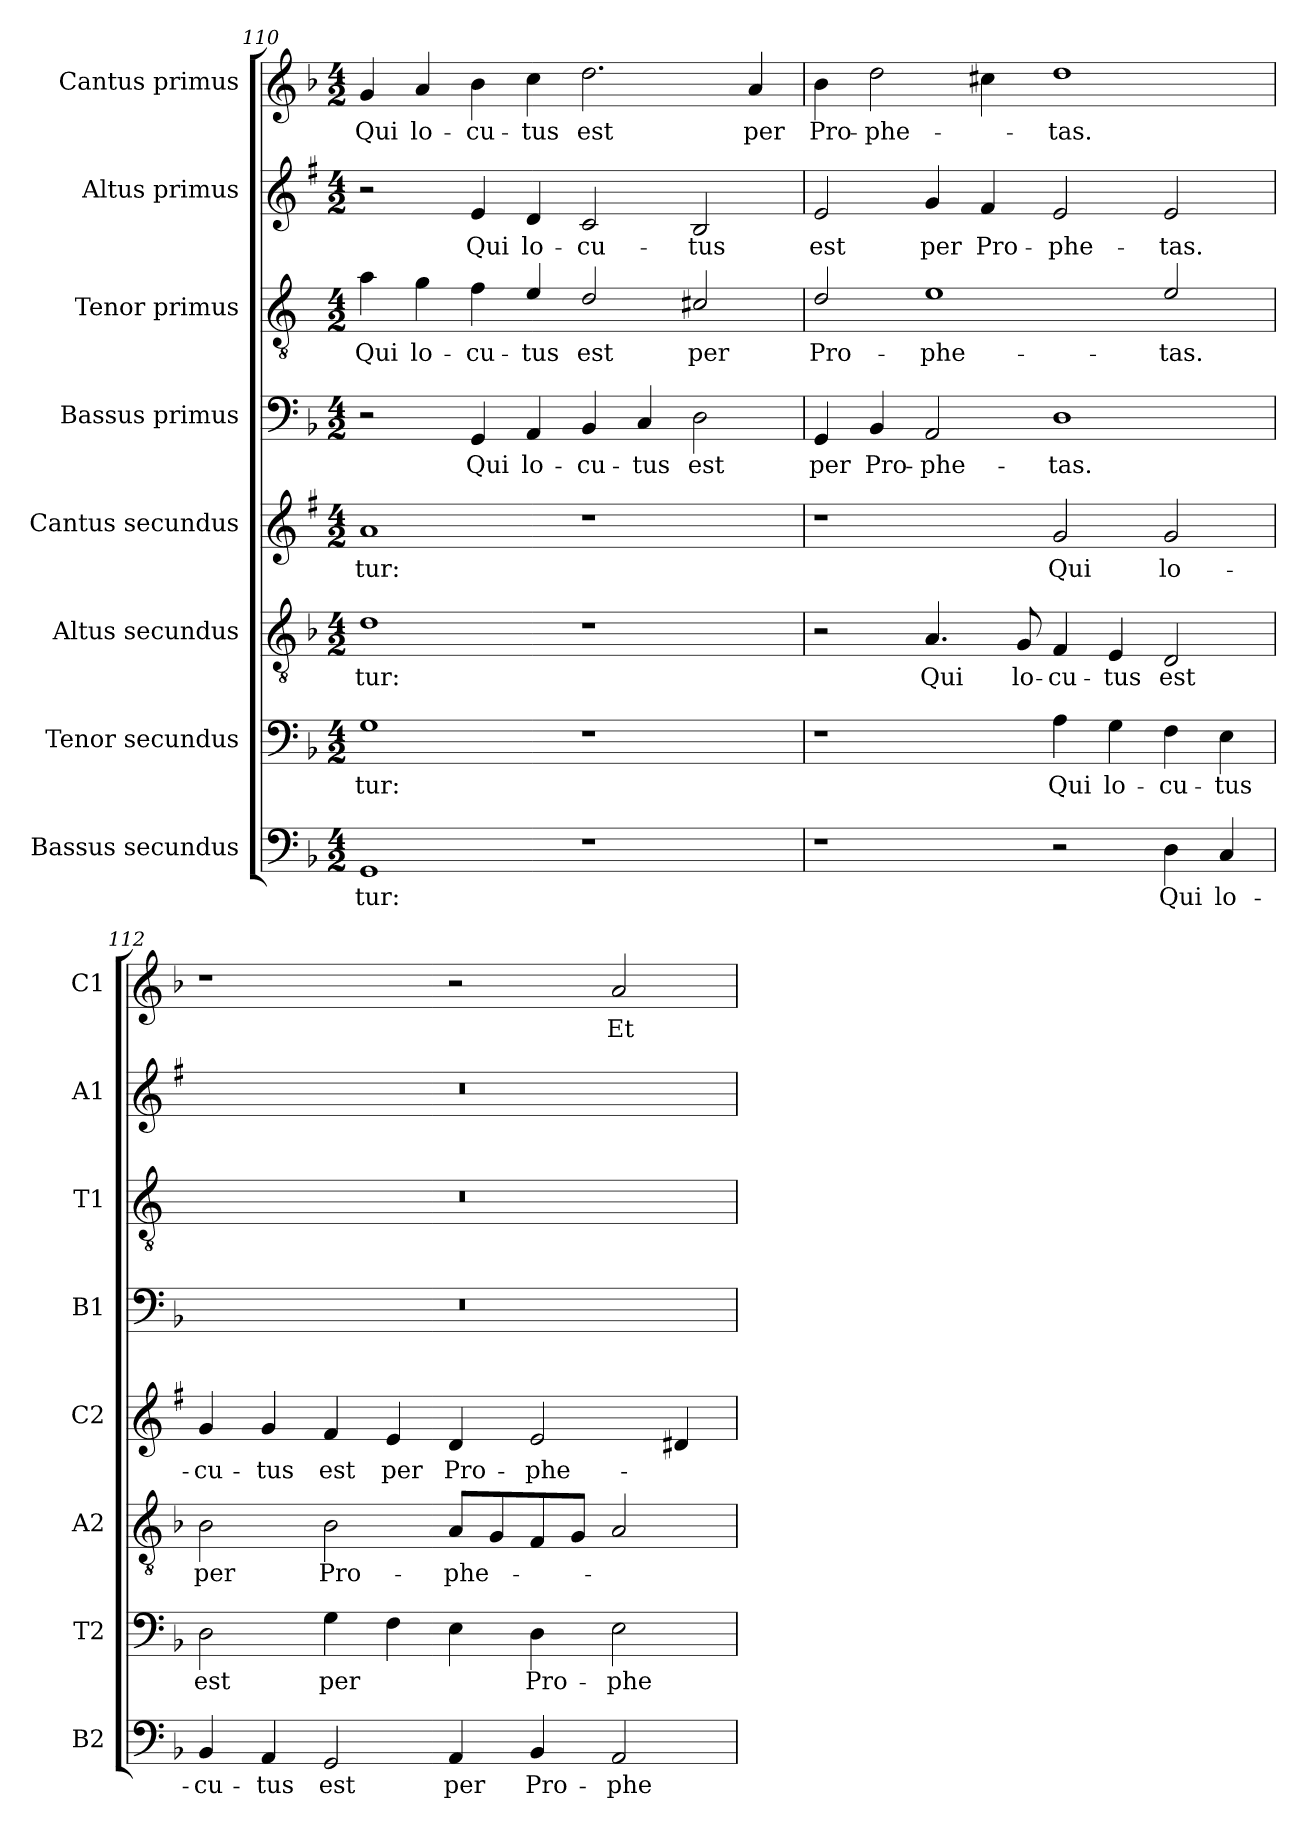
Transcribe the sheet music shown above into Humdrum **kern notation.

**kern	**text	**kern	**text	**kern	**text	**kern	**text	**kern	**text	**kern	**text	**kern	**text	**kern	**text
*part8	*part8	*part7	*part7	*part6	*part6	*part5	*part5	*part4	*part4	*part3	*part3	*part2	*part2	*part1	*part1
*staff8	*staff8	*staff7	*staff7	*staff6	*staff6	*staff5	*staff5	*staff4	*staff4	*staff3	*staff3	*staff2	*staff2	*staff1	*staff1
*I"Bassus secundus	*	*I"Tenor secundus	*	*I"Altus secundus	*	*I"Cantus secundus	*	*I"Bassus primus	*	*I"Tenor primus	*	*I"Altus primus	*	*I"Cantus primus	*
*I'B2	*	*I'T2	*	*I'A2	*	*I'C2	*	*I'B1	*	*I'T1	*	*I'A1	*	*I'C1	*
*clefF4	*	*clefF4	*	*clefGv2	*	*clefG2	*	*clefF4	*	*clefGv2	*	*clefG2	*	*clefG2	*
*	*	*	*	*	*	*ITrd1c2	*	*	*	*ITrd4c7	*	*ITrd1c2	*	*	*
*k[b-]	*	*k[b-]	*	*k[b-]	*	*k[b-]	*	*k[b-]	*	*k[b-]	*	*k[b-]	*	*k[b-]	*
*F:	*	*F:	*	*F:	*	*F:	*	*F:	*	*F:	*	*F:	*	*F:	*
*M4/2	*	*M4/2	*	*M4/2	*	*M4/2	*	*M4/2	*	*M4/2	*	*M4/2	*	*M4/2	*
=110	=110	=110	=110	=110	=110	=110	=110	=110	=110	=110	=110	=110	=110	=110	=110
!	!LO:LY:b	!	!LO:LY:b	!	!LO:LY:b	!	!LO:LY:b	!	!	!	!LO:LY:b	!	!	!	!LO:LY:b
1GG	-tur:	1G	-tur:	1d	-tur:	1g	-tur:	2r	.	4d\	Qui	2r	.	4g/	Qui
!	!	!	!	!	!	!	!	!	!	!	!LO:LY:b	!	!	!	!LO:LY:b
.	.	.	.	.	.	.	.	.	.	4c\	lo-	.	.	4a/	lo-
!	!	!	!	!	!	!	!	!	!LO:LY:b	!	!LO:LY:b	!	!LO:LY:b	!	!LO:LY:b
.	.	.	.	.	.	.	.	4GG/	Qui	4B-\	-cu-	4d/	Qui	4b-\	-cu-
!	!	!	!	!	!	!	!	!	!LO:LY:b	!	!LO:LY:b	!	!LO:LY:b	!	!LO:LY:b
.	.	.	.	.	.	.	.	4AA/	lo-	4A/	-tus	4c/	lo-	4cc\	-tus
!	!	!	!	!	!	!	!	!	!LO:LY:b	!	!LO:LY:b	!	!LO:LY:b	!	!LO:LY:b
1r	.	1r	.	1r	.	1r	.	4BB-/	-cu-	2G/	est	2B-/	-cu-	2.dd\	est
!	!	!	!	!	!	!	!	!	!LO:LY:b	!	!	!	!	!	!
.	.	.	.	.	.	.	.	4C/	-tus	.	.	.	.	.	.
!	!	!	!	!	!	!	!	!	!LO:LY:b	!	!LO:LY:b	!	!LO:LY:b	!	!
.	.	.	.	.	.	.	.	2D\	est	2F#X/	per	2A/	-tus	.	.
!	!	!	!	!	!	!	!	!	!	!	!	!	!	!	!LO:LY:b
.	.	.	.	.	.	.	.	.	.	.	.	.	.	4a/	per
=111	=111	=111	=111	=111	=111	=111	=111	=111	=111	=111	=111	=111	=111	=111	=111
!	!	!	!	!	!	!	!	!	!LO:LY:b	!	!LO:LY:b	!	!LO:LY:b	!	!LO:LY:b
1r	.	1r	.	2r	.	1r	.	4GG/	per	2G/	Pro-	2d/	est	4b-\	Pro-
!	!	!	!	!	!	!	!	!	!LO:LY:b	!	!	!	!	!	!LO:LY:b
.	.	.	.	.	.	.	.	4BB-/	Pro-	.	.	.	.	2dd\	-phe-
!	!	!	!	!	!LO:LY:b	!	!	!	!LO:LY:b	!	!LO:LY:b	!	!LO:LY:b	!	!
.	.	.	.	4.A/	Qui	.	.	2AA/	-phe-	1A	-phe-	4f/	per	.	.
!	!	!	!	!	!	!	!	!	!	!	!	!	!LO:LY:b	!	!
.	.	.	.	.	.	.	.	.	.	.	.	4e/	Pro-	4cc#X\	.
!	!	!	!	!	!LO:LY:b	!	!	!	!	!	!	!	!	!	!
.	.	.	.	8G/	lo-	.	.	.	.	.	.	.	.	.	.
!	!	!	!LO:LY:b	!	!LO:LY:b	!	!LO:LY:b	!	!LO:LY:b	!	!	!	!LO:LY:b	!	!LO:LY:b
2r	.	4A\	Qui	4F/	-cu-	2f/	Qui	1D	-tas.	.	.	2d/	-phe-	1dd	-tas.
!	!	!	!LO:LY:b	!	!LO:LY:b	!	!	!	!	!	!	!	!	!	!
.	.	4G\	lo-	4E/	-tus	.	.	.	.	.	.	.	.	.	.
!	!LO:LY:b	!	!LO:LY:b	!	!LO:LY:b	!	!LO:LY:b	!	!	!	!LO:LY:b	!	!LO:LY:b	!	!
4D\	Qui	4F\	-cu-	2D/	est	2f/	lo-	.	.	2A/	-tas.	2d/	-tas.	.	.
!	!LO:LY:b	!	!LO:LY:b	!	!	!	!	!	!	!	!	!	!	!	!
4C/	lo-	4E\	-tus	.	.	.	.	.	.	.	.	.	.	.	.
=112	=112	=112	=112	=112	=112	=112	=112	=112	=112	=112	=112	=112	=112	=112	=112
!	!LO:LY:b	!	!LO:LY:b	!	!LO:LY:b	!	!LO:LY:b	!	!	!	!	!	!	!	!
4BB-/	-cu-	2D\	est	2B-\	per	4f/	-cu-	0r	.	0r	.	0r	.	1r	.
!	!LO:LY:b	!	!	!	!	!	!LO:LY:b	!	!	!	!	!	!	!	!
4AA/	-tus	.	.	.	.	4f/	-tus	.	.	.	.	.	.	.	.
!	!LO:LY:b	!	!LO:LY:b	!	!LO:LY:b	!	!LO:LY:b	!	!	!	!	!	!	!	!
2GG/	est	4G\	per	2B-\	Pro-	4e/	est	.	.	.	.	.	.	.	.
!	!	!	!	!	!	!	!LO:LY:b	!	!	!	!	!	!	!	!
.	.	4F\	.	.	.	4d/	per	.	.	.	.	.	.	.	.
!	!LO:LY:b	!	!	!	!LO:LY:b	!	!LO:LY:b	!	!	!	!	!	!	!	!
4AA/	per	4E\	.	8A/L	-phe-	4c/	Pro-	.	.	.	.	.	.	2r	.
.	.	.	.	8G/	.	.	.	.	.	.	.	.	.	.	.
!	!LO:LY:b	!	!LO:LY:b	!	!	!	!LO:LY:b	!	!	!	!	!	!	!	!
4BB-/	Pro-	4D\	Pro-	8F/	.	2d/	-phe-	.	.	.	.	.	.	.	.
.	.	.	.	8G/J	.	.	.	.	.	.	.	.	.	.	.
!	!LO:LY:b	!	!LO:LY:b	!	!	!	!	!	!	!	!	!	!	!	!LO:LY:b
2AA/	-phe-	2E\	-phe-	2A/	.	.	.	.	.	.	.	.	.	2a/	Et
.	.	.	.	.	.	4c#X/	.	.	.	.	.	.	.	.	.
=	=	=	=	=	=	=	=	=	=	=	=	=	=	=	=
*-	*-	*-	*-	*-	*-	*-	*-	*-	*-	*-	*-	*-	*-	*-	*-
